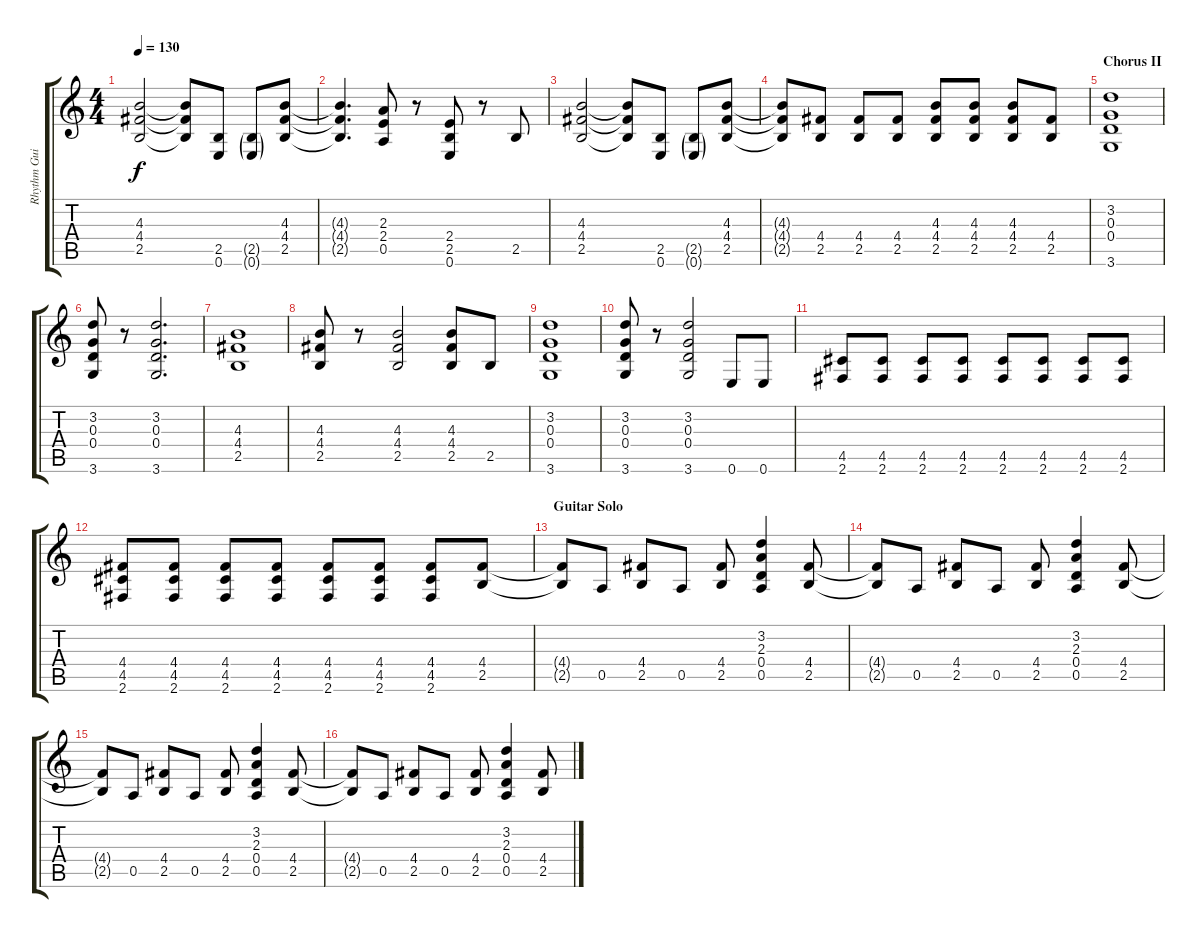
\track ("Rhythm Guitar 2" "Rhythm Gui") {instrument overdrivenguitar}
\staff {score tabs}
\tuning (E4 B3 G3 D3 A2 E2) {hide}
\ts (4 4)
\tempo 130
\clef g2
\ks c
(4.3 4.4 2.5).2{dy f} (4.3{t} 4.4{t} 2.5{t}).8 (2.5 0.6).8 (2.5{g} 0.6{g}).8 (4.3 4.4 2.5).8 |
(4.3{t} 4.4{t} 2.5{t}).4{d} (2.3 2.4 0.5).8 r.8 (2.4 2.5 0.6).8 r.8 2.5.8 |
(4.3 4.4 2.5).2 (4.3{t} 4.4{t} 2.5{t}).8 (2.5 0.6).8 (2.5{g} 0.6{g}).8 (4.3 4.4 2.5).8 |
(4.3{t} 4.4{t} 2.5{t}).8 (4.4 2.5).8 (4.4 2.5).8 (4.4 2.5).8 (4.3 4.4 2.5).8 (4.3 4.4 2.5).8 (4.3 4.4 2.5).8 (4.4 2.5).8 |
\section ("" "Chorus II")
(3.2 0.3 0.4 3.6).1 |
(3.2 0.3 0.4 3.6).8 r.8 (3.2 0.3 0.4 3.6).2{d} |
(4.3 4.4 2.5).1 |
(4.3 4.4 2.5).8 r.8 (4.3 4.4 2.5).2 (4.3 4.4 2.5).8 2.5.8 |
(3.2 0.3 0.4 3.6).1 |
(3.2 0.3 0.4 3.6).8 r.8 (3.2 0.3 0.4 3.6).2 0.6.8 0.6.8 |
(4.5 2.6).8 (4.5 2.6).8 (4.5 2.6).8 (4.5 2.6).8 (4.5 2.6).8 (4.5 2.6).8 (4.5 2.6).8 (4.5 2.6).8 |
(4.4 4.5 2.6).8 (4.4 4.5 2.6).8 (4.4 4.5 2.6).8 (4.4 4.5 2.6).8 (4.4 4.5 2.6).8 (4.4 4.5 2.6).8 (4.4 4.5 2.6).8 (4.4 2.5).8 |
\section ("" "Guitar Solo")
(4.4{t} 2.5{t}).8 0.5.8 (4.4 2.5).8 0.5.8 (4.4 2.5).8 (3.2 2.3 0.4 0.5).4 (4.4 2.5).8 |
(4.4{t} 2.5{t}).8 0.5.8 (4.4 2.5).8 0.5.8 (4.4 2.5).8 (3.2 2.3 0.4 0.5).4 (4.4 2.5).8 |
(4.4{t} 2.5{t}).8 0.5.8 (4.4 2.5).8 0.5.8 (4.4 2.5).8 (3.2 2.3 0.4 0.5).4 (4.4 2.5).8 |
(4.4{t} 2.5{t}).8 0.5.8 (4.4 2.5).8 0.5.8 (4.4 2.5).8 (3.2 2.3 0.4 0.5).4 (4.4 2.5).8
